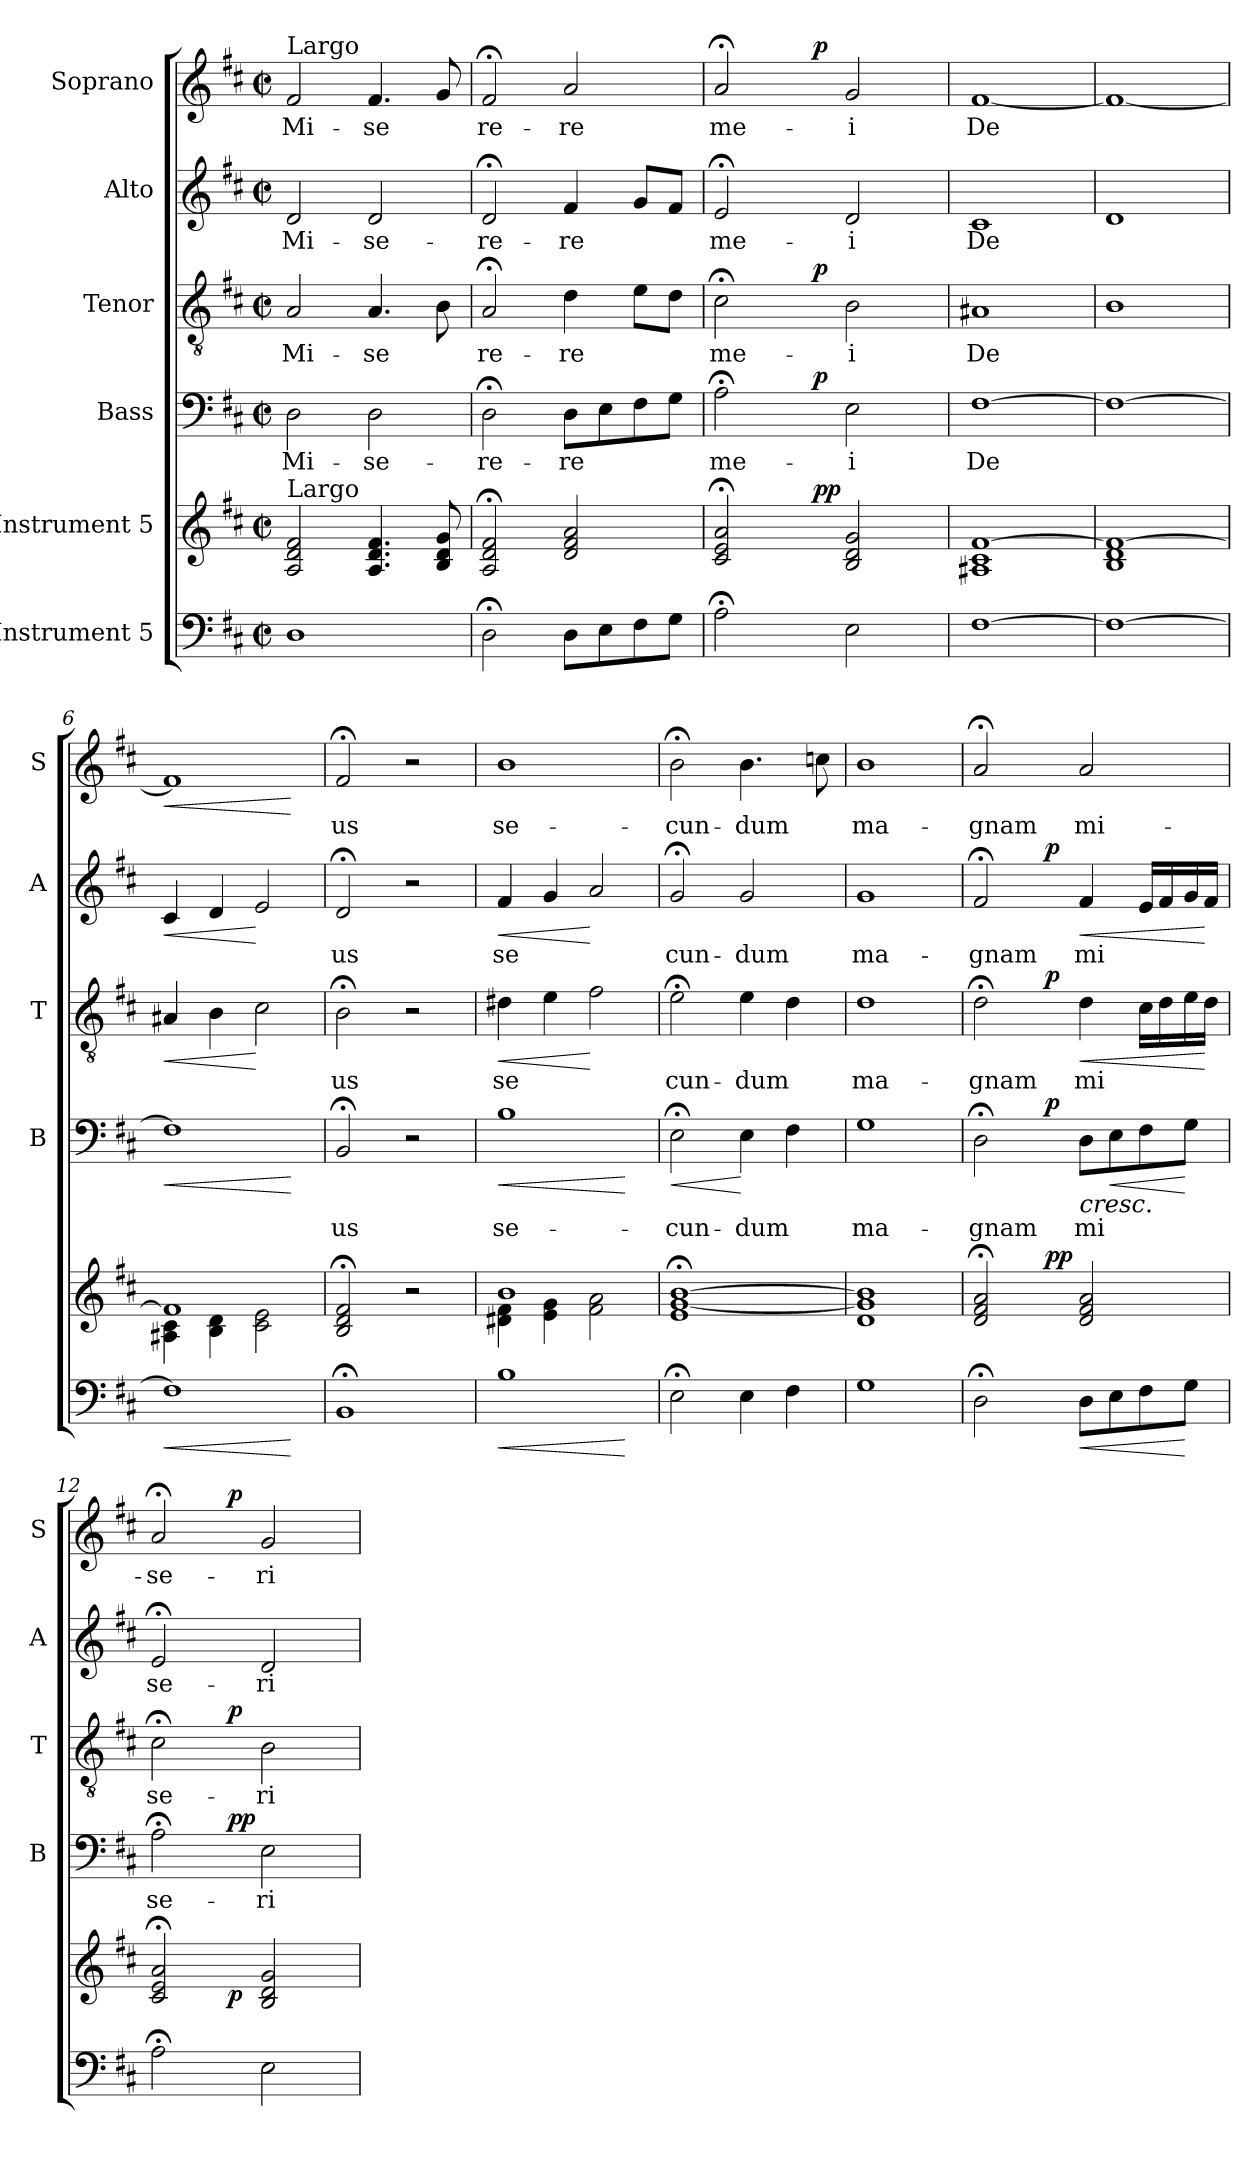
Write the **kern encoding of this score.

**kern	**dynam	**kern	**dynam	**kern	**text	**dynam	**kern	**text	**dynam	**kern	**text	**dynam	**kern	**text	**dynam
*part6	*part6	*part5	*part5	*part4	*part4	*part4	*part3	*part3	*part3	*part2	*part2	*part2	*part1	*part1	*part1
*staff6	*staff6	*staff5	*staff5	*staff4	*staff4	*staff4	*staff3	*staff3	*staff3	*staff2	*staff2	*staff2	*staff1	*staff1	*staff1
*I"Instrument 5	*	*I"Instrument 5	*	*I"Bass	*	*	*I"Tenor	*	*	*I"Alto	*	*	*I"Soprano	*	*
*	*	*	*	*I'B	*	*	*I'T	*	*	*I'A	*	*	*I'S	*	*
!!LO:PB:g=z
*stria5	*	*stria5	*	*stria5	*	*	*stria5	*	*	*stria5	*	*	*stria5	*	*
*clefF4	*	*clefG2	*	*clefF4	*	*	*clefGv2	*	*	*clefG2	*	*	*clefG2	*	*
*k[f#c#]	*	*k[f#c#]	*	*k[f#c#]	*	*	*k[f#c#]	*	*	*k[f#c#]	*	*	*k[f#c#]	*	*
*D:	*	*D:	*	*D:	*	*	*D:	*	*	*D:	*	*	*D:	*	*
*M2/2	*	*M2/2	*	*M2/2	*	*	*M2/2	*	*	*M2/2	*	*	*M2/2	*	*
*met(c|)	*	*met(c|)	*	*met(c|)	*	*	*met(c|)	*	*	*met(c|)	*	*	*met(c|)	*	*
=1	=1	=1	=1	=1	=1	=1	=1	=1	=1	=1	=1	=1	=1	=1	=1
!	!	!	!	!	!	!	!	!	!	!	!	!	!LO:TX:a:t=Largo	!	!
!	!	!LO:TX:a:t=Largo	!	!	!	!	!	!	!	!	!	!	!	!	!
!	!	!	!	!	!LO:LY:b:cj	!	!	!LO:LY:b:cj	!	!	!LO:LY:b:cj	!	!	!LO:LY:b:cj	!
1D	.	2f#/ 2A/ 2d/	.	2D\	Mi-	.	2A/	Mi-	.	2d/	Mi-	.	2f#/	Mi-	.
!	!	!	!	!	!LO:LY:b:cj	!	!	!LO:LY:b:cj	!	!	!LO:LY:b:cj	!	!	!LO:LY:b:cj	!
.	.	4.d/ 4.A/ 4.f#/	.	2D\	-se-	.	4.A/	-se-	.	2d/	-se-	.	4.f#/	-se-	.
!	!	!	!	!	!	!	!	!LO:LY:b:cj	!	!	!	!	!	!LO:LY:b:cj	!
.	.	8g/ 8d/ 8B/	.	.	.	.	8B\	--	.	.	.	.	8g/	--	.
=2	=2	=2	=2	=2	=2	=2	=2	=2	=2	=2	=2	=2	=2	=2	=2
!	!	!	!	!	!LO:LY:b:cj	!	!	!LO:LY:b:cj	!	!	!LO:LY:b:cj	!	!	!LO:LY:b:cj	!
2D;<\	.	2d/;< 2A/;< 2f#/;<	.	2D;<\	-re-	.	2A;</	-re-	.	2d;</	-re-	.	2f#;</	-re-	.
!	!	!	!	!	!LO:LY:b:cj	!	!	!LO:LY:b:cj	!	!	!LO:LY:b:cj	!	!	!LO:LY:b:cj	!
8D\L	.	2f#/ 2d/ 2a/	.	8D\L	-re	.	4d\	-re	.	4f#/	-re	.	2a/	-re	.
!	!	!	!	!	!LO:LY:b:cj	!	!	!	!	!	!	!	!	!	!
8E\	.	.	.	8E\	.	.	.	.	.	.	.	.	.	.	.
!	!	!	!	!	!LO:LY:b:cj	!	!	!LO:LY:b:cj	!	!	!LO:LY:b:cj	!	!	!	!
8F#\	.	.	.	8F#\	.	.	8e\L	.	.	8g/L	.	.	.	.	.
!	!	!	!	!	!LO:LY:b:cj	!	!	!LO:LY:b:cj	!	!	!LO:LY:b:cj	!	!	!	!
8G\J	.	.	.	8G\J	.	.	8d\J	.	.	8f#/J	.	.	.	.	.
=3	=3	=3	=3	=3	=3	=3	=3	=3	=3	=3	=3	=3	=3	=3	=3
!	!	!	!	!	!LO:LY:b:cj	!	!	!LO:LY:b:cj	!	!	!LO:LY:b:cj	!	!	!LO:LY:b:cj	!
*	*	*^	*	*^	*	*	*^	*	*	*	*	*	*^	*	*
2A;<\	.	2a/;< 2c#/;< 2e/;<	4ryy	.	2A;<\	4ryy	me-	.	2c#;<\	4ryy	me-	.	2e;</	me-	.	2a;</	4ryy	me-	.
.	.	.	8ryy	.	.	8ryy	.	.	.	8ryy	.	.	.	.	.	.	8ryy	.	.
.	.	.	64ryy	.	.	64ryy	.	.	.	64ryy	.	.	.	.	.	.	64ryy	.	.
!	!	!	!	!LO:DY:a	!	!	!	!	!	!	!	!	!	!	!	!	!	!	!
!	!	!	!	!LO:DY:n=1:b	!	!	!	!LO:DY:a	!	!	!	!LO:DY:a	!	!	!	!	!	!	!LO:DY:b
.	.	.	2ryy	p p	.	2ryy	.	p	.	2ryy	.	p	.	.	.	.	2ryy	.	p
!	!	!	!	!	!	!	!LO:LY:b:cj	!	!	!	!LO:LY:b:cj	!	!	!LO:LY:b:cj	!	!	!	!LO:LY:b:cj	!
2E\	.	2d/ 2B/ 2g/	.	.	2E\	.	-i	.	2B\	.	-i	.	2d/	-i	.	2g/	.	-i	.
.	.	.	16..ryy	.	.	16..ryy	.	.	.	16..ryy	.	.	.	.	.	.	16..ryy	.	.
=4	=4	=4	=4	=4	=4	=4	=4	=4	=4	=4	=4	=4	=4	=4	=4	=4	=4	=4	=4
!	!	!	!	!	!	!	!LO:LY:b:cj	!	!	!	!LO:LY:b:cj	!	!	!LO:LY:b:cj	!	!	!	!LO:LY:b:cj	!
*	*	*v	*v	*	*	*	*	*	*v	*v	*	*	*	*	*	*v	*v	*	*
*	*	*	*	*v	*v	*	*	*	*	*	*	*	*	*	*	*
[>1F#	.	1c# 1A#X [>1f#	.	[>1F#	De-	.	1A#X	De-	.	1c#	De-	.	[<1f#	De-	.
=5	=5	=5	=5	=5	=5	=5	=5	=5	=5	=5	=5	=5	=5	=5	=5
!	!	!	!	!	!LO:LY:b:cj	!	!	!LO:LY:b:cj	!	!	!LO:LY:b:cj	!	!	!LO:LY:b:cj	!
1F#_>	.	1d 1B 1f#_>	.	1F#_>	--	.	1B	--	.	1d	--	.	1f#_<	--	.
=6	=6	=6	=6	=6	=6	=6	=6	=6	=6	=6	=6	=6	=6	=6	=6
!	!LO:HP:b	!	!	!	!LO:LY:b:cj	!LO:HP:b	!	!LO:LY:b:cj	!LO:HP:b	!	!LO:LY:b:cj	!LO:HP:b	!	!LO:LY:b:cj	!LO:HP:b
*	*	*^	*	*	*	*	*	*	*	*	*	*	*	*	*
1F#]	<	1f#]	4A#X\ 4c#\	.	1F#]	--	<	4A#X/	--	<	4c#/	--	<	1f#]	--	<
!	!	!	!	!	!	!	!	!	!LO:LY:b:cj	!	!	!LO:LY:b:cj	!	!	!	!
.	.	.	4B\ 4d\	.	.	.	.	4B\	--	.	4d/	--	.	.	.	.
!	!	!	!	!	!	!	!	!	!LO:LY:b:cj	!	!	!LO:LY:b:cj	!	!	!	!
.	.	.	2c#\ 2e\	.	.	.	.	2c#\	--	[	2e/	--	[	.	.	.
*	*	*v	*v	*	*	*	*	*	*	*	*	*	*	*	*	*
.	[	.	.	.	.	[	.	.	.	.	.	.	.	.	[
=7	=7	=7	=7	=7	=7	=7	=7	=7	=7	=7	=7	=7	=7	=7	=7
!	!	!	!	!	!LO:LY:b:cj	!	!	!LO:LY:b:cj	!	!	!LO:LY:b:cj	!	!	!LO:LY:b:cj	!
1BB;<	.	2d/;< 2B/;< 2f#/;<	.	2BB;</	-us	.	2B;<\	-us	.	2d;</	-us	.	2f#;</	-us	.
.	.	2r	.	2r	.	.	2r	.	.	2r	.	.	2r	.	.
!!LO:LB:g=z
=8	=8	=8	=8	=8	=8	=8	=8	=8	=8	=8	=8	=8	=8	=8	=8
!	!LO:HP:b	!	!	!	!LO:LY:b:cj	!LO:HP:b	!	!LO:LY:b:cj	!LO:HP:b	!	!LO:LY:b:cj	!LO:HP:b	!	!LO:LY:b:cj	!
*	*	*^	*	*	*	*	*	*	*	*	*	*	*	*	*
1B	<	1b	4f#\ 4d#X\	.	1B	se-	<	4d#X\	se-	<	4f#/	se-	<	1b	se-	.
!	!	!	!	!	!	!	!	!	!LO:LY:b:cj	!	!	!LO:LY:b:cj	!	!	!	!
.	.	.	4e\ 4g\	.	.	.	.	4e\	--	.	4g/	--	.	.	.	.
!	!	!	!	!	!	!	!	!	!LO:LY:b:cj	!	!	!LO:LY:b:cj	!	!	!	!
.	.	.	2f#\ 2a\	.	.	.	.	2f#\	--	[	2a/	--	[	.	.	.
*	*	*v	*v	*	*	*	*	*	*	*	*	*	*	*	*	*
.	[	.	.	.	.	[	.	.	.	.	.	.	.	.	.
=9	=9	=9	=9	=9	=9	=9	=9	=9	=9	=9	=9	=9	=9	=9	=9
!	!	!	!	!	!LO:LY:b:cj	!LO:HP:b	!	!LO:LY:b:cj	!	!	!LO:LY:b:cj	!	!	!LO:LY:b:cj	!
2E;<\	.	[<1g;< 1e;< [>1b;<	.	2E;<\	-cun-	<	2e;<\	-cun-	.	2g;</	-cun-	.	2b;<\	-cun-	.
!	!	!	!	!	!LO:LY:b:cj	!	!	!LO:LY:b:cj	!	!	!LO:LY:b:cj	!	!	!LO:LY:b:cj	!
4E\	.	.	.	4E\	-dum	[	4e\	-dum	.	2g/	-dum	.	4.b\	-dum	.
!	!	!	!	!	!LO:LY:b:cj	!	!	!LO:LY:b:cj	!	!	!	!	!	!	!
4F#\	.	.	.	4F#\	.	.	4d\	.	.	.	.	.	.	.	.
!	!	!	!	!	!	!	!	!	!	!	!	!	!	!LO:LY:b:cj	!
.	.	.	.	.	.	.	.	.	.	.	.	.	8ccn\	.	.
=10	=10	=10	=10	=10	=10	=10	=10	=10	=10	=10	=10	=10	=10	=10	=10
!	!	!	!	!	!LO:LY:b:cj	!	!	!LO:LY:b:cj	!	!	!LO:LY:b:cj	!	!	!LO:LY:b:cj	!
1G	.	1g] 1d 1b]	.	1G	ma-	.	1d	ma-	.	1g	ma-	.	1b	ma-	.
=11	=11	=11	=11	=11	=11	=11	=11	=11	=11	=11	=11	=11	=11	=11	=11
!	!	!	!	!	!LO:LY:b:cj	!	!	!LO:LY:b:cj	!	!	!LO:LY:b:cj	!	!	!LO:LY:b:cj	!
*	*	*^	*	*^	*	*	*^	*	*	*^	*	*	*	*	*
2D;<\	.	2a/;< 2d/;< 2f#/;<	4ryy	.	2D;<\	4ryy	-gnam	.	2d;<\	4ryy	-gnam	.	2f#;</	4ryy	-gnam	.	2a;</	-gnam	.
.	.	.	16.ryy	.	.	16.ryy	.	.	.	16.ryy	.	.	.	16.ryy	.	.	.	.	.
!	!	!	!	!LO:DY:b	!	!	!	!	!	!	!	!	!	!	!	!	!	!	!
!	!	!	!	!LO:DY:n=1:a	!	!	!	!LO:DY:a	!	!	!	!LO:DY:a	!	!	!	!LO:DY:a	!	!	!
.	.	.	2ryy	p p	.	2ryy	.	p	.	2ryy	.	p	.	2ryy	.	p	.	.	.
!	!LO:HP:b	!	!	!	!	!	!LO:LY:b:cj	!LO:HP:b	!	!	!LO:LY:b:cj	!LO:HP:b	!	!	!LO:LY:b:cj	!LO:HP:b	!	!LO:LY:b:cj	!
8D\L	<	2a/ 2f#/ 2d/	.	.	8D\L	.	mi-	<	4d\	.	mi-	<	4f#/	.	mi-	<	2a/	mi-	.
!	!	!	!	!	!	!	!LO:LY:b:cj	!LO:HP:b	!	!	!	!	!	!	!	!	!	!	!
8E\	.	.	.	.	8E\	.	--	<	.	.	.	.	.	.	.	.	.	.	.
!	!	!	!	!	!	!	!LO:LY:b:cj	!	!	!	!LO:LY:b:cj	!	!	!	!LO:LY:b:cj	!	!	!	!
8F#\	.	.	.	.	8F#\	.	--	.	16c#\L	.	--	.	16e/L	.	--	.	.	.	.
!	!	!	!	!	!	!	!	!	!	!	!LO:LY:b:cj	!	!	!	!LO:LY:b:cj	!	!	!	!
.	.	.	.	.	.	.	.	.	16d\	.	--	.	16f#/	.	--	.	.	.	.
.	.	.	8ryy	.	.	8ryy	.	.	.	8ryy	.	.	.	8ryy	.	.	.	.	.
!	!	!	!	!	!	!	!LO:LY:b:cj	!	!	!	!LO:LY:b:cj	!	!	!	!LO:LY:b:cj	!	!	!	!
8G\J	[	.	.	.	8G\J	.	--	[ [	16e\	.	--	.	16g/	.	--	.	.	.	.
!	!	!	!	!	!	!	!	!	!	!	!LO:LY:b:cj	!	!	!	!LO:LY:b:cj	!	!	!	!
.	.	.	.	.	.	.	.	.	16d\J	.	--	[	16f#/J	.	--	[	.	.	.
.	.	.	32ryy	.	.	32ryy	.	.	.	32ryy	.	.	.	32ryy	.	.	.	.	.
=12	=12	=12	=12	=12	=12	=12	=12	=12	=12	=12	=12	=12	=12	=12	=12	=12	=12	=12	=12
!	!	!	!	!	!	!	!LO:LY:b:cj	!	!	!	!LO:LY:b:cj	!	!	!	!LO:LY:b:cj	!	!	!LO:LY:b:cj	!
*	*	*	*	*	*	*	*	*	*	*	*	*	*v	*v	*	*	*^	*	*
2A;<\	.	2a/;< 2e/;< 2c#/;<	4ryy	.	2A;<\	4ryy	-se-	.	2c#;<\	4ryy	-se-	.	2e;</	-se-	.	2a;</	4ryy	-se-	.
.	.	.	16..ryy	.	.	16..ryy	.	.	.	16..ryy	.	.	.	.	.	.	16..ryy	.	.
!	!	!	!	!LO:DY:b	!	!	!	!LO:DY:b	!	!	!	!	!	!	!	!	!	!	!
!	!	!	!	!	!	!	!	!LO:DY:n=1:a	!	!	!	!LO:DY:a	!	!	!	!	!	!	!LO:DY:b
.	.	.	2ryy	p	.	2ryy	.	p p	.	2ryy	.	p	.	.	.	.	2ryy	.	p
!	!	!	!	!	!	!	!LO:LY:b:cj	!	!	!	!LO:LY:b:cj	!	!	!LO:LY:b:cj	!	!	!	!LO:LY:b:cj	!
2E\	.	2d/ 2B/ 2g/	.	.	2E\	.	-ri-	.	2B\	.	-ri-	.	2d/	-ri-	.	2g/	.	-ri-	.
.	.	.	8ryy	.	.	8ryy	.	.	.	8ryy	.	.	.	.	.	.	8ryy	.	.
.	.	.	64ryy	.	.	64ryy	.	.	.	64ryy	.	.	.	.	.	.	64ryy	.	.
*	*	*v	*v	*	*	*	*	*	*v	*v	*	*	*	*	*	*v	*v	*	*
*	*	*	*	*v	*v	*	*	*	*	*	*	*	*	*	*	*
=	=	=	=	=	=	=	=	=	=	=	=	=	=	=	=
*-	*-	*-	*-	*-	*-	*-	*-	*-	*-	*-	*-	*-	*-	*-	*-
